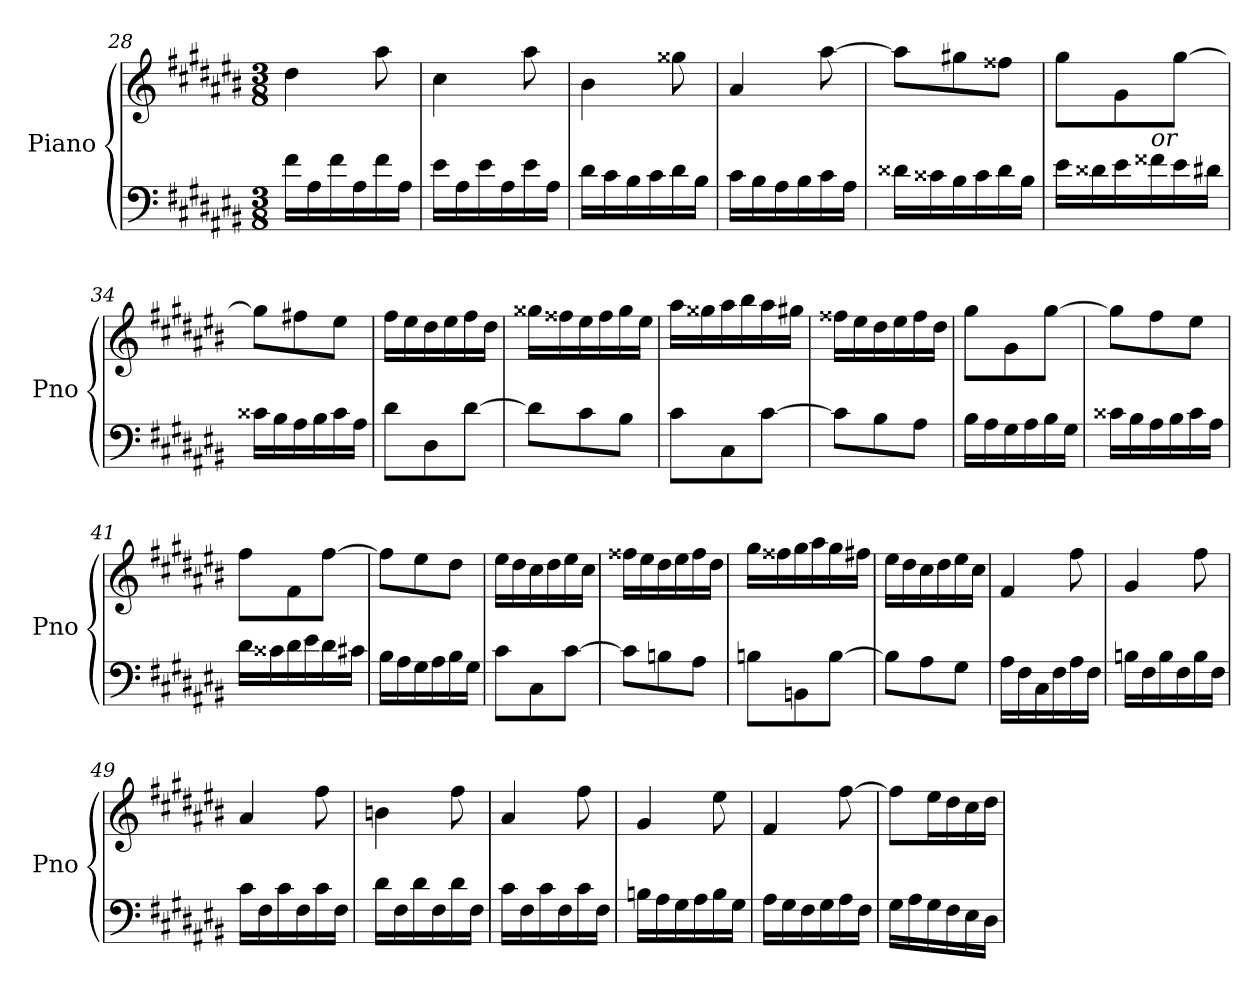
**kern	**kern
*part1	*part1
*staff2	*staff1
*I"Piano	*
*I'Pno	*
*clefF4	*clefG2
*k[f#c#g#d#a#e#b#]	*k[f#c#g#d#a#e#b#]
*M3/8	*M3/8
=28	=28
16f#\LL	4dd#\
16A#\	.
16f#\	.
16A#\	.
16f#\	8aa#\
16A#\JJ	.
=29	=29
16e#\LL	4cc#\
16A#\	.
16e#\	.
16A#\	.
16e#\	8aa#\
16A#\JJ	.
!!LO:LB:g=z
=30	=30
16d#\LL	4b#\
16c#\	.
16B#\	.
16c#\	.
16d#\	8gg##X\
16B#\JJ	.
=31	=31
16c#\LL	4a#/
16B#\	.
16A#\	.
16B#\	.
16c#\	[8aa#\
16A#\JJ	.
=32	=32
16d##X\LL	8aa#\L]
16c##X\	.
16B#\	8gg#X\
16c##\	.
16d##\	8ff##X\J
16B#\JJ	.
=33	=33
16e#\LL	8gg#\L
16d##X\	.
16e#\	8g#\
!LO:TX:a:i:t=or	!
16f##X\	.
16e#\	[8gg#\J
16d#X\JJ	.
=34	=34
16c##X\LL	8gg#\L]
16B#\	.
16A#\	8ff#X\
16B#\	.
16c##\	8ee#\J
16A#\JJ	.
!!LO:LB:g=z
=35	=35
8d#\L	16ff#\LL
.	16ee#\
8D#\	16dd#\
.	16ee#\
[8d#\J	16ff#\
.	16dd#\JJ
=36	=36
8d#\L]	16gg##X\LL
.	16ff##X\
8c#\	16ee#\
.	16ff##\
8B#\J	16gg##\
.	16ee#\JJ
=37	=37
8c#\L	16aa#\LL
.	16gg##X\
8C#\	16aa#\
.	16bb#\
[8c#\J	16aa#\
.	16gg#X\JJ
=38	=38
8c#\L]	16ff##X\LL
.	16ee#\
8B#\	16dd#\
.	16ee#\
8A#\J	16ff##\
.	16dd#\JJ
=39	=39
16B#\LL	8gg#\L
16A#\	.
16G#\	8g#\
16A#\	.
16B#\	[8gg#\J
16G#\JJ	.
!!LO:LB:g=z
=40	=40
16c##X\LL	8gg#\L]
16B#\	.
16A#\	8ff#\
16B#\	.
16c##\	8ee#\J
16A#\JJ	.
=41	=41
16d#\LL	8ff#\L
16c##X\	.
16d#\	8f#\
16e#\	.
16d#\	[8ff#\J
16c#X\JJ	.
=42	=42
16B#\LL	8ff#\L]
16A#\	.
16G#\	8ee#\
16A#\	.
16B#\	8dd#\J
16G#\JJ	.
=43	=43
8c#\L	16ee#\LL
.	16dd#\
8C#\	16cc#\
.	16dd#\
[8c#\J	16ee#\
.	16cc#\JJ
=44	=44
8c#\L]	16ff##X\LL
.	16ee#\
8Bn\	16dd#\
.	16ee#\
8A#\J	16ff##\
.	16dd#\JJ
!!LO:PB:g=z
=45	=45
8Bn\L	16gg#\LL
.	16ff##X\
8BBn\	16gg#\
.	16aa#\
[8B\J	16gg#\
.	16ff#X\JJ
=46	=46
8B\L]	16ee#\LL
.	16dd#\
8A#\	16cc#\
.	16dd#\
8G#\J	16ee#\
.	16cc#\JJ
=47	=47
16A#\LL	4f#/
16F#\	.
16C#\	.
16F#\	.
16A#\	8ff#\
16F#\JJ	.
=48	=48
16Bn\LL	4g#/
16F#\	.
16B\	.
16F#\	.
16B\	8ff#\
16F#\JJ	.
=49	=49
16c#\LL	4a#/
16F#\	.
16c#\	.
16F#\	.
16c#\	8ff#\
16F#\JJ	.
!!LO:LB:g=z
=50	=50
16d#\LL	4bn\
16F#\	.
16d#\	.
16F#\	.
16d#\	8ff#\
16F#\JJ	.
=51	=51
16c#\LL	4a#/
16F#\	.
16c#\	.
16F#\	.
16c#\	8ff#\
16F#\JJ	.
=52	=52
16Bn\LL	4g#/
16A#\	.
16G#\	.
16A#\	.
16B\	8ee#\
16G#\JJ	.
=53	=53
16A#\LL	4f#/
16G#\	.
16F#\	.
16G#\	.
16A#\	[8ff#\
16F#\JJ	.
=54	=54
16G#\LL	8ff#\L]
16A#\	.
16G#\	16ee#\L
16F#\	16dd#\
16E#\	16cc#\
16D#\JJ	16dd#\JJ
=	=
*-	*-
